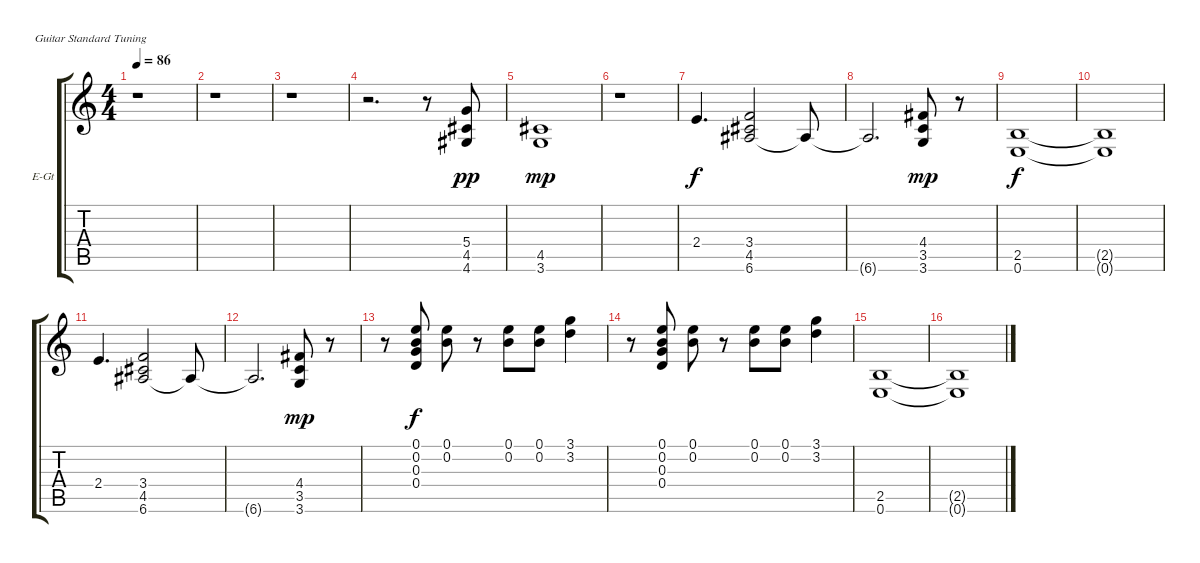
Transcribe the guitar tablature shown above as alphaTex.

\bracketExtendMode groupsimilarinstruments
\firstSystemTrackNameOrientation horizontal
\otherSystemsTrackNameOrientation horizontal
\track ("Гитара 2" "E-Gt") {instrument overdrivenguitar}
\staff {score tabs}
\tuning (E4 B3 G3 D3 A2 E2)
\ts (4 4)
\tempo 86
\clef g2
\ks c
r.1{dy pp} |
r.1 |
r.1 |
r.2{d} r.8 (5.4 4.5 4.6).8 |
(4.5 3.6).1{dy mp} |
r.1 |
2.4.4{d dy f} (3.4 4.5 6.6).2 6.6{t}.8 |
6.6{t}.2{d} (4.4 3.5 3.6).8{dy mp} r.8 |
(2.5 0.6).1{dy f} |
(2.5{t} 0.6{t}).1 |
2.4.4{d} (3.4 4.5 6.6).2 6.6{t}.8 |
6.6{t}.2{d} (4.4 3.5 3.6).8{dy mp} r.8 |
r.8 (0.1 0.2 0.3 0.4).8{dy f} (0.1 0.2).8 r.8 (0.1 0.2).8 (0.1 0.2).8 (3.1 3.2).4 |
r.8 (0.1 0.2 0.3 0.4).8 (0.1 0.2).8 r.8 (0.1 0.2).8 (0.1 0.2).8 (3.1 3.2).4 |
(2.5 0.6).1 |
(2.5{t} 0.6{t}).1
